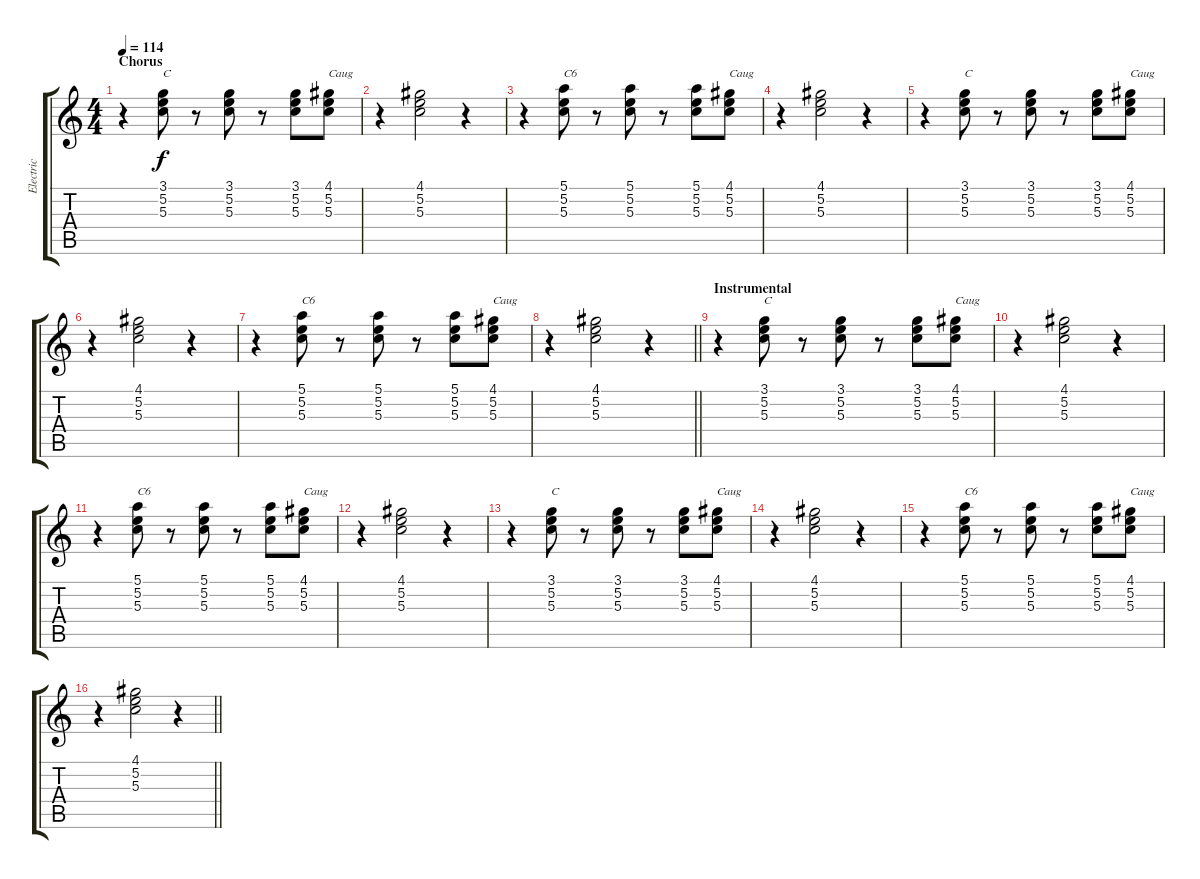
\track ("Electric" "Electric") {instrument overdrivenguitar}
\staff {score tabs}
\tuning (E4 B3 G3 D3 A2 E2) {hide}
\ts (4 4)
\section ("" "Chorus")
\tempo 114
\clef g2
\ks c
r.4{dy f} (3.1 5.2 5.3).8{txt "C"} r.8 (3.1 5.2 5.3).8 r.8 (3.1 5.2 5.3).8 (4.1 5.2 5.3).8{txt "Caug"} |
r.4 (4.1 5.2 5.3).2 r.4 |
r.4 (5.1 5.2 5.3).8{txt "C6"} r.8 (5.1 5.2 5.3).8 r.8 (5.1 5.2 5.3).8 (4.1 5.2 5.3).8{txt "Caug"} |
r.4 (4.1 5.2 5.3).2 r.4 |
r.4 (3.1 5.2 5.3).8{txt "C"} r.8 (3.1 5.2 5.3).8 r.8 (3.1 5.2 5.3).8 (4.1 5.2 5.3).8{txt "Caug"} |
r.4 (4.1 5.2 5.3).2 r.4 |
r.4 (5.1 5.2 5.3).8{txt "C6"} r.8 (5.1 5.2 5.3).8 r.8 (5.1 5.2 5.3).8 (4.1 5.2 5.3).8{txt "Caug"} |
\barLineRight lightlight
r.4 (4.1 5.2 5.3).2 r.4 |
\section ("" "Instrumental")
r.4 (3.1 5.2 5.3).8{txt "C"} r.8 (3.1 5.2 5.3).8 r.8 (3.1 5.2 5.3).8 (4.1 5.2 5.3).8{txt "Caug"} |
r.4 (4.1 5.2 5.3).2 r.4 |
r.4 (5.1 5.2 5.3).8{txt "C6"} r.8 (5.1 5.2 5.3).8 r.8 (5.1 5.2 5.3).8 (4.1 5.2 5.3).8{txt "Caug"} |
r.4 (4.1 5.2 5.3).2 r.4 |
r.4 (3.1 5.2 5.3).8{txt "C"} r.8 (3.1 5.2 5.3).8 r.8 (3.1 5.2 5.3).8 (4.1 5.2 5.3).8{txt "Caug"} |
r.4 (4.1 5.2 5.3).2 r.4 |
r.4 (5.1 5.2 5.3).8{txt "C6"} r.8 (5.1 5.2 5.3).8 r.8 (5.1 5.2 5.3).8 (4.1 5.2 5.3).8{txt "Caug"} |
\barLineRight lightlight
r.4 (4.1 5.2 5.3).2 r.4
